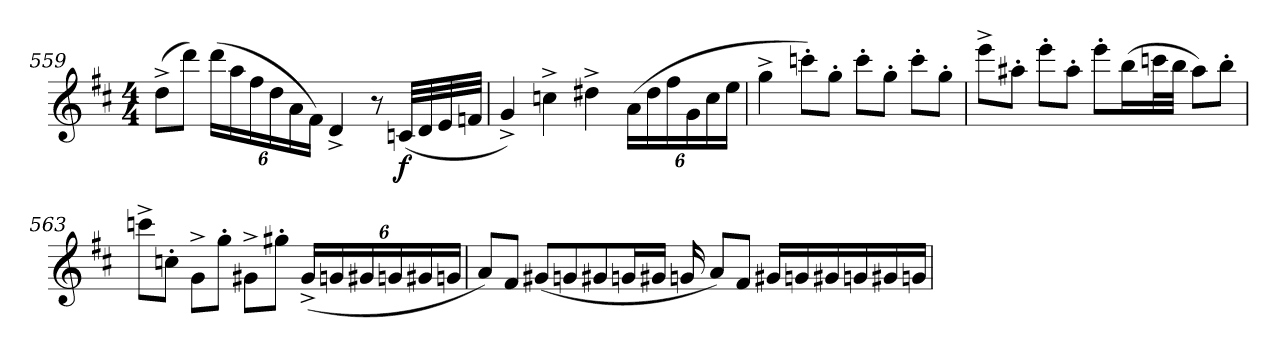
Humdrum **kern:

**kern	**dynam
*part1	*part1
*staff1	*staff1
*clefG2	*
*k[f#c#]	*
*M4/4	*
=559	=559
(>8dd^\L	.
8ddd\J)	.
(>24ddd\LL	.
24aa\	.
24ff#\	.
24dd\	.
24a\	.
24f#\JJ)	.
4d^/	.
8r	.
!	!LO:DY:b
(<32cn/LLL	f
32d/	.
32e/	.
32fn/JJJ	.
=560	=560
4g^/)	.
4ccn^\	.
4dd#X^\	.
(>24a\LL	.
24dd#\	.
24ff#\	.
24g\	.
24cc\	.
24ee\JJ	.
=561	=561
4gg^\	.
8cccn'\L)	.
8gg'\J	.
8ccc'\L	.
8gg'\J	.
8ccc'\L	.
8gg'\J	.
=562	=562
8eee^\L	.
8aa#X'\J	.
8eee'\L	.
8aa#'\J	.
8eee'\L	.
(>16bb\L	.
32cccn\L	.
32bb\JJJ	.
8aa#\L)	.
8bb'\J	.
=563	=563
8cccn^\L	.
8ccn'\J	.
8g^\L	.
8gg'\J	.
8g#X^\L	.
8gg#X'\J	.
(<24g#^/LL	.
24gn/	.
24g#X/	.
24gn/	.
24g#X/	.
24gn/JJ	.
=564	=564
8a/L)	.
8f#/J	.
(<8g#X/L	.
8gn/	.
8g#X/	.
16gn/L	.
16g#X/JJ	.
16gn/	.
8a/L)	.
8f#/J	.
16g#X/LL	.
16gn/	.
16g#X/	.
16gn/	.
16g#X/	.
16gn/JJ	.
=	=
*-	*-
